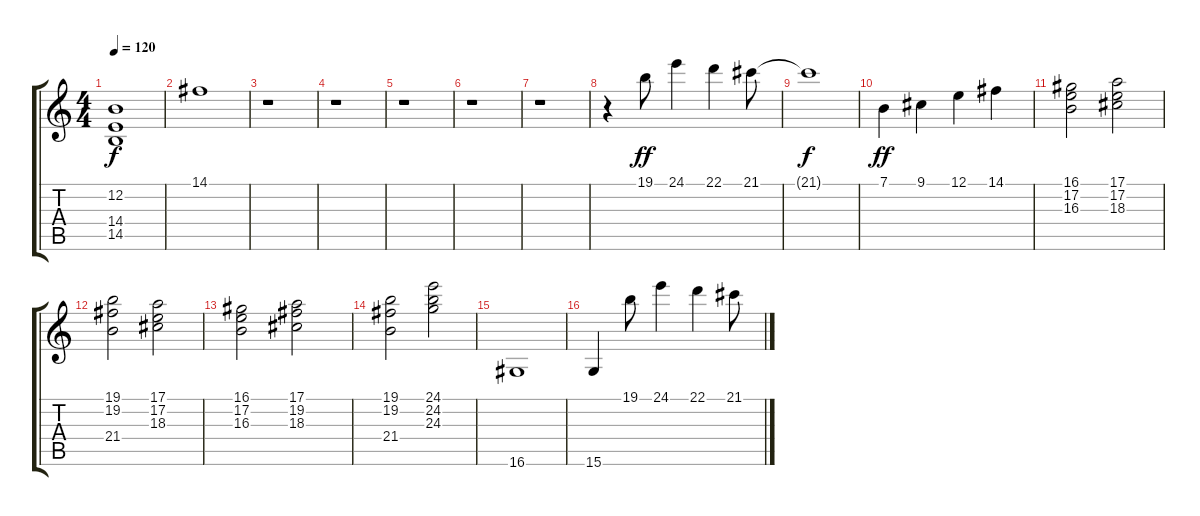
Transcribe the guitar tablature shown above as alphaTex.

\track "" {instrument stringensemble2}
\staff {score tabs}
\tuning (E4 B3 G3 D3 A2 E2) {hide}
\ts (4 4)
\tempo 120
\clef g2
\ks c
(12.2 14.4 14.5).1{dy f} |
14.1.1 |
r.1 |
r.1 |
r.1 |
r.1 |
r.1 |
r.4 19.1.8{dy ff} 24.1.4 22.1.4 21.1.8 |
21.1{t}.1{dy f} |
7.1.4{dy ff} 9.1.4 12.1.4 14.1.4 |
(16.1 17.2 16.3).2 (17.1 17.2 18.3).2 |
(19.1 19.2 21.4).2 (17.1 17.2 18.3).2 |
(16.1 17.2 16.3).2 (17.1 19.2 18.3).2 |
(19.1 19.2 21.4).2 (24.1 24.2 24.3).2 |
16.6.1 |
15.6.4 19.1.8 24.1.4 22.1.4 21.1.8
